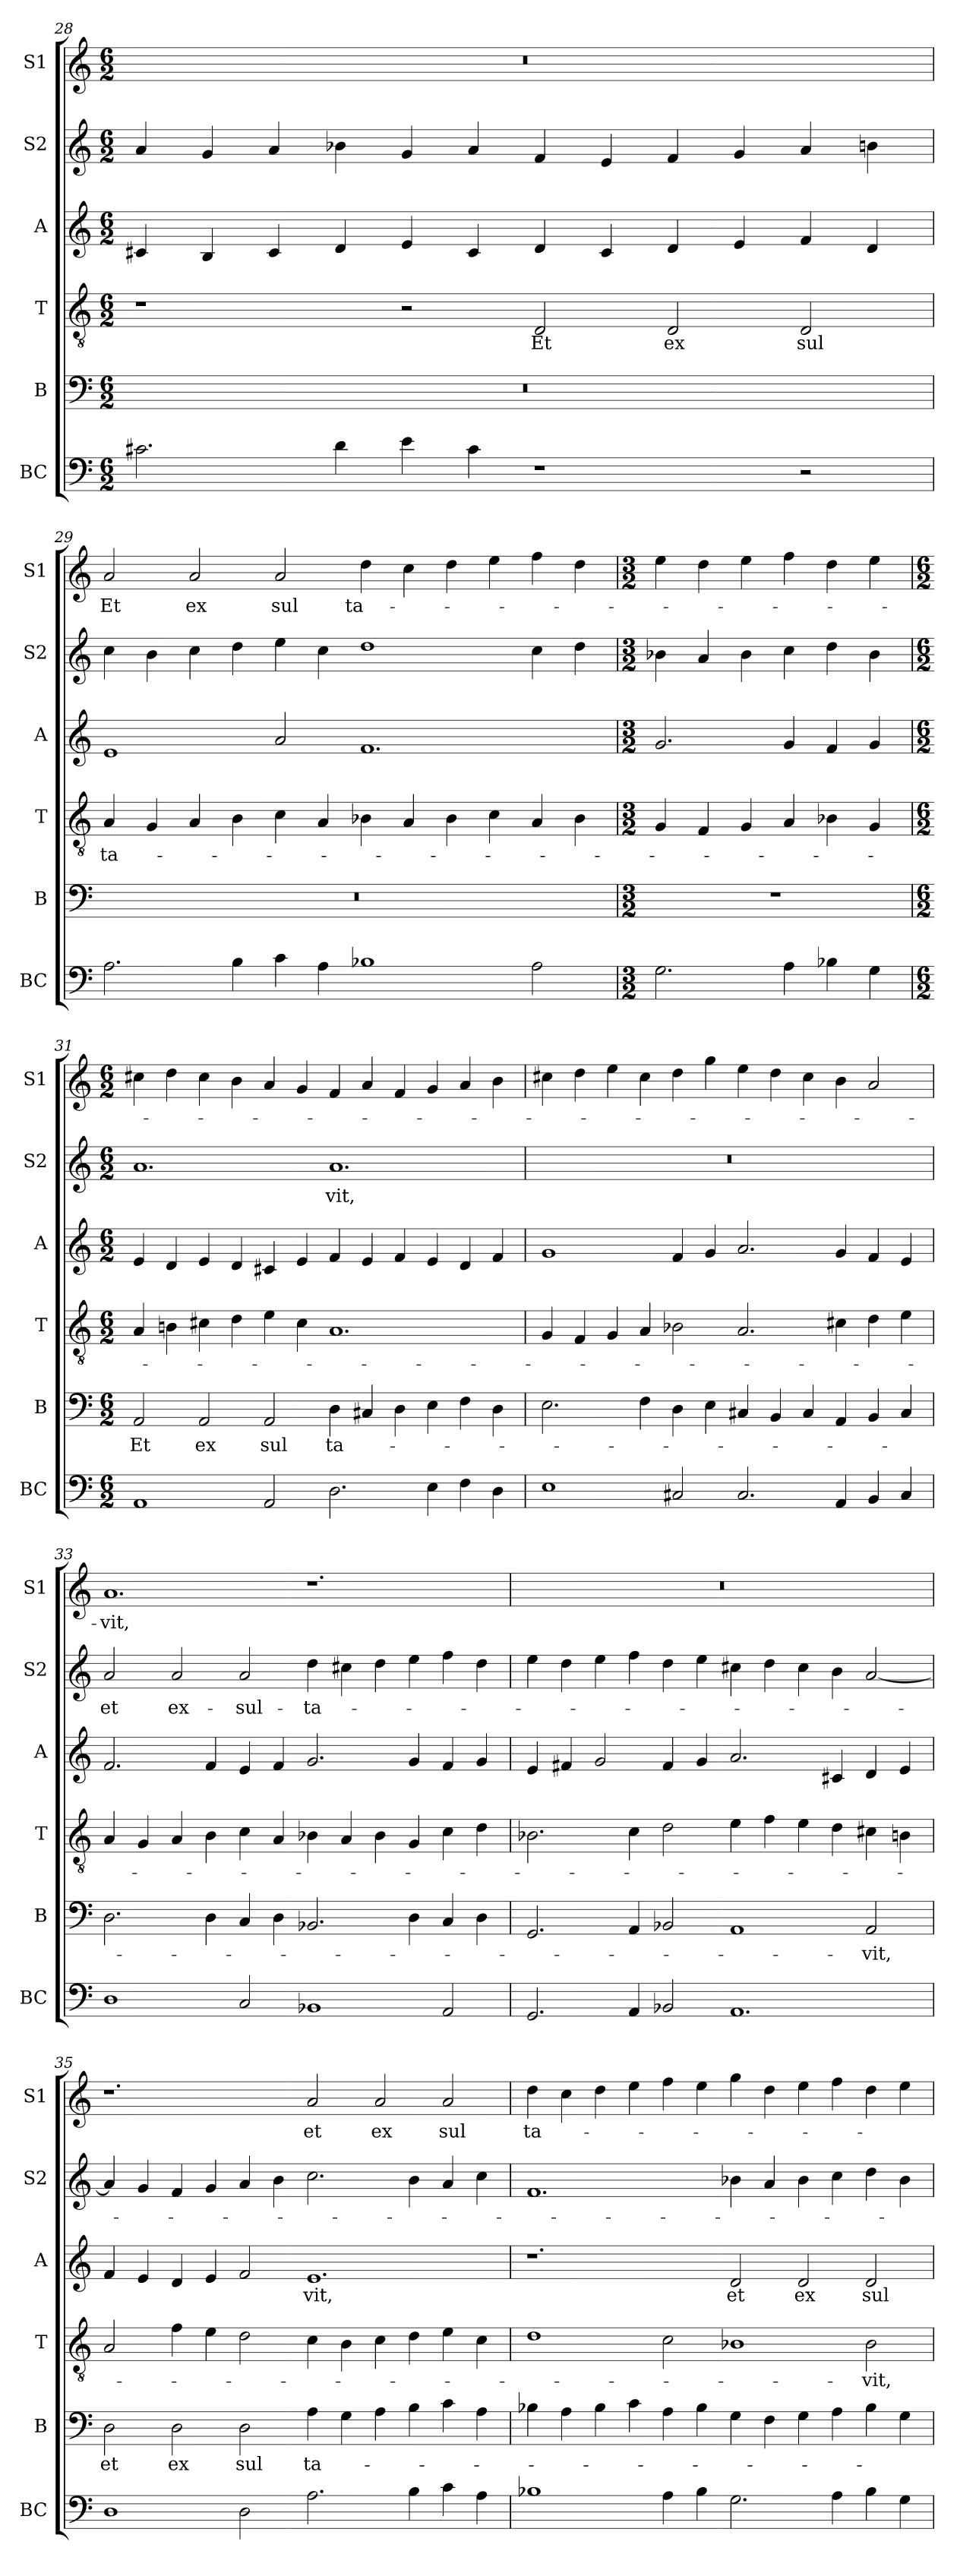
**kern	**kern	**text	**kern	**text	**kern	**text	**kern	**text	**kern	**text
*part6	*part5	*part5	*part4	*part4	*part3	*part3	*part2	*part2	*part1	*part1
*staff6	*staff5	*staff5	*staff4	*staff4	*staff3	*staff3	*staff2	*staff2	*staff1	*staff1
*I"BC	*I"B	*	*I"T	*	*I"A	*	*I"S2	*	*I"S1	*
*I'BC	*I'B	*	*I'T	*	*I'A	*	*I'S2	*	*I'S1	*
*clefF4	*clefF4	*	*clefGv2	*	*clefG2	*	*clefG2	*	*clefG2	*
*k[]	*k[]	*	*k[]	*	*k[]	*	*k[]	*	*k[]	*
*M6/2	*M6/2	*	*M6/2	*	*M6/2	*	*M6/2	*	*M6/2	*
=28	=28	=28	=28	=28	=28	=28	=28	=28	=28	=28
2.c#X\	0.r	.	1r	.	4c#X/	.	4a/	.	0.r	.
.	.	.	.	.	4B/	.	4g/	.	.	.
.	.	.	.	.	4c#/	.	4a/	.	.	.
4d\	.	.	.	.	4d/	.	4b-X\	.	.	.
4e\	.	.	2r	.	4e/	.	4g/	.	.	.
4c#\	.	.	.	.	4c#/	.	4a/	.	.	.
!	!	!	!	!LO:LY:b	!	!	!	!	!	!
1r	.	.	2D/	Et	4d/	.	4f/	.	.	.
.	.	.	.	.	4c#/	.	4e/	.	.	.
!	!	!	!	!LO:LY:b	!	!	!	!	!	!
.	.	.	2D/	ex	4d/	.	4f/	.	.	.
.	.	.	.	.	4e/	.	4g/	.	.	.
!	!	!	!	!LO:LY:b	!	!	!	!	!	!
2r	.	.	2D/	sul	4f/	.	4a/	.	.	.
.	.	.	.	.	4d/	.	4bni\	.	.	.
=29	=29	=29	=29	=29	=29	=29	=29	=29	=29	=29
!	!	!	!	!LO:LY:b	!	!	!	!	!	!LO:LY:b
2.A\	0.r	.	4A/	ta-	1e	.	4cc\	.	2a/	Et
.	.	.	4G/	.	.	.	4b\	.	.	.
!	!	!	!	!	!	!	!	!	!	!LO:LY:b
.	.	.	4A/	.	.	.	4cc\	.	2a/	ex
4B\	.	.	4B\	.	.	.	4dd\	.	.	.
!	!	!	!	!	!	!	!	!	!	!LO:LY:b
4c\	.	.	4c\	.	2a/	.	4ee\	.	2a/	sul
4A\	.	.	4A/	.	.	.	4cc\	.	.	.
!	!	!	!	!	!	!	!	!	!	!LO:LY:b
1B-X	.	.	4B-i\	.	1.f	.	1dd	.	4dd\	ta-
.	.	.	4A/	.	.	.	.	.	4cc\	.
.	.	.	4B-\	.	.	.	.	.	4dd\	.
.	.	.	4c\	.	.	.	.	.	4ee\	.
2A\	.	.	4A/	.	.	.	4cc\	.	4ff\	.
.	.	.	4B-\	.	.	.	4dd\	.	4dd\	.
!!LO:LB:g=z
=30	=30	=30	=30	=30	=30	=30	=30	=30	=30	=30
*M3/2	*M3/2	*	*M3/2	*	*M3/2	*	*M3/2	*	*M3/2	*
2.G\	1.r	.	4G/	.	2.g/	.	4b-X\	.	4ee\	.
.	.	.	4F/	.	.	.	4a/	.	4dd\	.
.	.	.	4G/	.	.	.	4b-\	.	4ee\	.
4A\	.	.	4A/	.	4g/	.	4cc\	.	4ff\	.
4B-X\	.	.	4B-X\	.	4f/	.	4dd\	.	4dd\	.
4G\	.	.	4G/	.	4g/	.	4b-\	.	4ee\	.
=31	=31	=31	=31	=31	=31	=31	=31	=31	=31	=31
*M6/2	*M6/2	*	*M6/2	*	*M6/2	*	*M6/2	*	*M6/2	*
!	!	!LO:LY:b	!	!	!	!	!	!	!	!
1AA	2AA/	Et	4A/	.	4e/	.	1.a	.	4cc#X\	.
.	.	.	4Bn\	.	4d/	.	.	.	4dd\	.
!	!	!LO:LY:b	!	!	!	!	!	!	!	!
.	2AA/	ex	4c#X\	.	4e/	.	.	.	4cc#\	.
.	.	.	4d\	.	4d/	.	.	.	4b\	.
!	!	!LO:LY:b	!	!	!	!	!	!	!	!
2AA/	2AA/	sul	4e\	.	4c#X/	.	.	.	4a/	.
.	.	.	4c#\	.	4e/	.	.	.	4g/	.
!	!	!LO:LY:b	!	!	!	!	!	!LO:LY:b	!	!
2.D\	4D\	ta-	1.A	.	4f/	.	1.a	-vit,	4f/	.
.	4C#X/	.	.	.	4e/	.	.	.	4a/	.
.	4D\	.	.	.	4f/	.	.	.	4f/	.
4E\	4E\	.	.	.	4e/	.	.	.	4g/	.
4F\	4F\	.	.	.	4d/	.	.	.	4a/	.
4D\	4D\	.	.	.	4f/	.	.	.	4b\	.
=32	=32	=32	=32	=32	=32	=32	=32	=32	=32	=32
1E	2.E\	.	4G/	.	1g	.	0.r	.	4cc#X\	.
.	.	.	4F/	.	.	.	.	.	4dd\	.
.	.	.	4G/	.	.	.	.	.	4ee\	.
.	4F\	.	4A/	.	.	.	.	.	4cc#\	.
2C#X/	4D\	.	2B-X\	.	4f/	.	.	.	4dd\	.
.	4E\	.	.	.	4g/	.	.	.	4gg\	.
2.C#/	4C#X/	.	2.A/	.	2.a/	.	.	.	4ee\	.
.	4BB/	.	.	.	.	.	.	.	4dd\	.
.	4C#/	.	.	.	.	.	.	.	4cc#\	.
4AA/	4AA/	.	4c#X\	.	4g/	.	.	.	4b\	.
4BB/	4BB/	.	4d\	.	4f/	.	.	.	2a/	.
4C#/	4C#/	.	4e\	.	4e/	.	.	.	.	.
=33	=33	=33	=33	=33	=33	=33	=33	=33	=33	=33
!	!	!	!	!	!	!	!	!LO:LY:b	!	!LO:LY:b
1D	2.D\	.	4A/	.	2.f/	.	2a/	et	1.a	vit,
.	.	.	4G/	.	.	.	.	.	.	.
!	!	!	!	!	!	!	!	!LO:LY:b	!	!
.	.	.	4A/	.	.	.	2a/	ex-	.	.
.	4D\	.	4B\	.	4f/	.	.	.	.	.
!	!	!	!	!	!	!	!	!LO:LY:b	!	!
2C/	4C/	.	4c\	.	4e/	.	2a/	-sul-	.	.
.	4D\	.	4A/	.	4f/	.	.	.	.	.
!	!	!	!	!	!	!	!	!LO:LY:b	!	!
1BB-X	2.BB-X/	.	4B-X\	.	2.g/	.	4dd\	-ta-	1.r	.
.	.	.	4A/	.	.	.	4cc#X\	.	.	.
.	.	.	4B-\	.	.	.	4dd\	.	.	.
.	4D\	.	4G/	.	4g/	.	4ee\	.	.	.
2AA/	4C/	.	4c\	.	4f/	.	4ff\	.	.	.
.	4D\	.	4d\	.	4g/	.	4dd\	.	.	.
!!LO:PB:g=z
=34	=34	=34	=34	=34	=34	=34	=34	=34	=34	=34
2.GG/	2.GG/	.	2.B-X\	.	4e/	.	4ee\	.	0.r	.
.	.	.	.	.	4f#X/	.	4dd\	.	.	.
.	.	.	.	.	2g/	.	4ee\	.	.	.
4AA/	4AA/	.	4c\	.	.	.	4ff\	.	.	.
2BB-X/	2BB-X/	.	2d\	.	4f#/	.	4dd\	.	.	.
.	.	.	.	.	4g/	.	4ee\	.	.	.
1.AA	1AA	.	4e\	.	2.a/	.	4cc#X\	.	.	.
.	.	.	4f\	.	.	.	4dd\	.	.	.
.	.	.	4e\	.	.	.	4cc#\	.	.	.
.	.	.	4d\	.	4c#X/	.	4b\	.	.	.
!	!	!LO:LY:b	!	!	!	!	!	!	!	!
.	2AA/	-vit,	4c#X\	.	4d/	.	[2a/	.	.	.
.	.	.	4Bni\	.	4e/	.	.	.	.	.
=35	=35	=35	=35	=35	=35	=35	=35	=35	=35	=35
!	!	!LO:LY:b	!	!	!	!	!	!	!	!
1D	2D\	et	2A/	.	4f/	.	4a/]	.	1.r	.
.	.	.	.	.	4e/	.	4g/	.	.	.
!	!	!LO:LY:b	!	!	!	!	!	!	!	!
.	2D\	ex	4f\	.	4d/	.	4f/	.	.	.
.	.	.	4e\	.	4e/	.	4g/	.	.	.
!	!	!LO:LY:b	!	!	!	!	!	!	!	!
2D\	2D\	sul	2d\	.	2f/	.	4a/	.	.	.
.	.	.	.	.	.	.	4b\	.	.	.
!	!	!LO:LY:b	!	!	!	!LO:LY:b	!	!	!	!LO:LY:b
2.A\	4A\	ta-	4c\	.	1.e	-vit,	2.cc\	.	2a/	et
.	4G\	.	4B\	.	.	.	.	.	.	.
!	!	!	!	!	!	!	!	!	!	!LO:LY:b
.	4A\	.	4c\	.	.	.	.	.	2a/	ex
4B\	4B\	.	4d\	.	.	.	4b\	.	.	.
!	!	!	!	!	!	!	!	!	!	!LO:LY:b
4c\	4c\	.	4e\	.	.	.	4a/	.	2a/	sul
4A\	4A\	.	4c\	.	.	.	4cc\	.	.	.
=36	=36	=36	=36	=36	=36	=36	=36	=36	=36	=36
!	!	!	!	!	!	!	!	!	!	!LO:LY:b
1B-X	4B-X\	.	1d	.	1.r	.	1.f	.	4dd\	ta-
.	4A\	.	.	.	.	.	.	.	4cc\	.
.	4B-\	.	.	.	.	.	.	.	4dd\	.
.	4c\	.	.	.	.	.	.	.	4ee\	.
4A\	4A\	.	2c\	.	.	.	.	.	4ff\	.
4B-\	4B-\	.	.	.	.	.	.	.	4ee\	.
!	!	!	!	!	!	!LO:LY:b	!	!	!	!
2.G\	4G\	.	1B-X	.	2d/	et	4b-X\	.	4gg\	.
.	4F\	.	.	.	.	.	4a/	.	4dd\	.
!	!	!	!	!	!	!LO:LY:b	!	!	!	!
.	4G\	.	.	.	2d/	ex	4b-\	.	4ee\	.
4A\	4A\	.	.	.	.	.	4cc\	.	4ff\	.
!	!	!	!	!LO:LY:b	!	!LO:LY:b	!	!	!	!
4B-\	4B-\	.	2B-\	vit,	2d/	sul	4dd\	.	4dd\	.
4G\	4G\	.	.	.	.	.	4b-\	.	4ee\	.
=	=	=	=	=	=	=	=	=	=	=
*-	*-	*-	*-	*-	*-	*-	*-	*-	*-	*-
